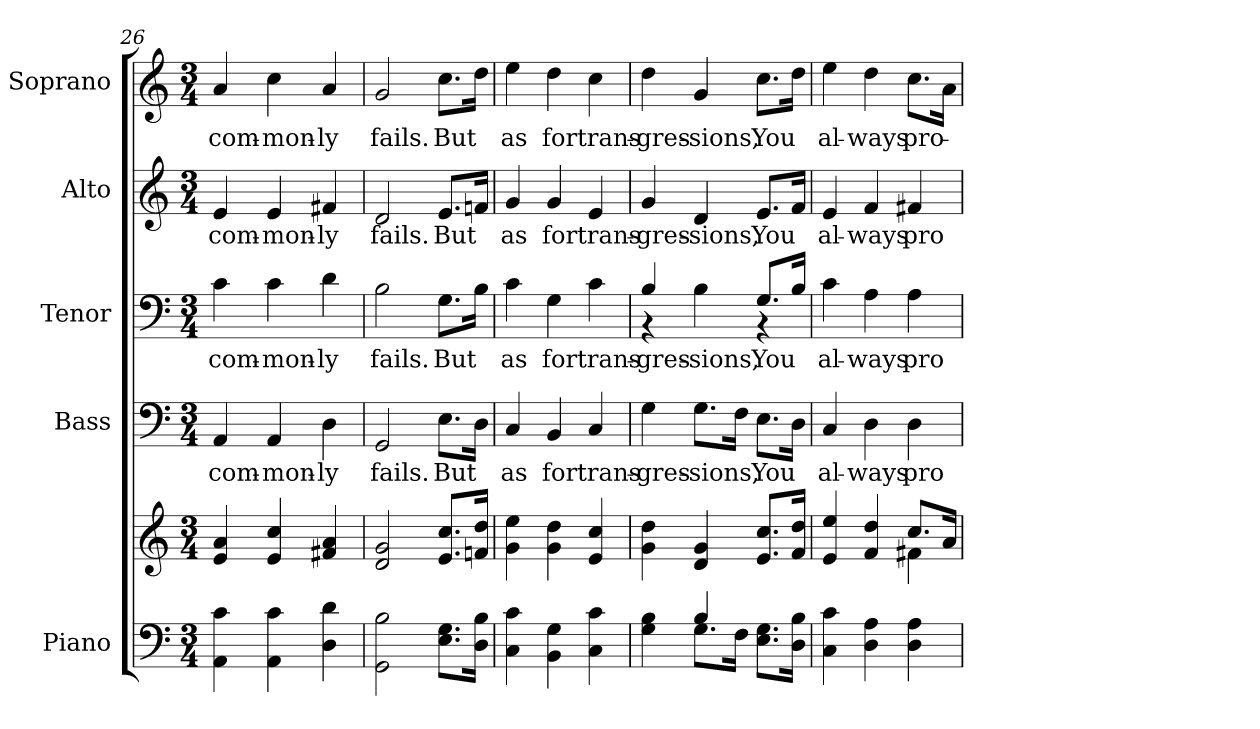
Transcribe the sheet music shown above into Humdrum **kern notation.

**kern	**kern	**kern	**text	**kern	**text	**kern	**text	**kern	**text
*part5	*part5	*part4	*part4	*part3	*part3	*part2	*part2	*part1	*part1
*staff6	*staff5	*staff4	*staff4	*staff3	*staff3	*staff2	*staff2	*staff1	*staff1
*I"Piano	*	*I"Bass	*	*I"Tenor	*	*I"Alto	*	*I"Soprano	*
*I'Pno.	*	*I'B.	*	*I'T.	*	*I'A.	*	*I'S.	*
*clefF4	*clefG2	*clefF4	*	*clefF4	*	*clefG2	*	*clefG2	*
*k[]	*k[]	*k[]	*	*k[]	*	*k[]	*	*k[]	*
*C:	*C:	*C:	*	*C:	*	*C:	*	*C:	*
*M3/4	*M3/4	*M3/4	*	*M3/4	*	*M3/4	*	*M3/4	*
=26	=26	=26	=26	=26	=26	=26	=26	=26	=26
!	!	!	!LO:LY:b:color=#000000	!	!	!	!	!	!
!	!	!	!	!	!LO:LY:b:color=#000000	!	!	!	!
!	!	!	!	!	!	!	!LO:LY:b:color=#000000	!	!
!	!	!	!	!	!	!	!	!	!LO:LY:b:color=#000000
4AAi\ 4ci	4ei/ 4ai	4AAi/	com-	4ci\	com-	4ei/	com-	4ai/	com-
!	!	!	!LO:LY:b:color=#000000	!	!	!	!	!	!
!	!	!	!	!	!LO:LY:b:color=#000000	!	!	!	!
!	!	!	!	!	!	!	!LO:LY:b:color=#000000	!	!
!	!	!	!	!	!	!	!	!	!LO:LY:b:color=#000000
4AAi\ 4ci	4ei/ 4cci	4AAi/	-mon-	4ci\	-mon-	4ei/	-mon-	4cci\	-mon-
!	!	!	!LO:LY:b:color=#000000	!	!	!	!	!	!
!	!	!	!	!	!LO:LY:b:color=#000000	!	!	!	!
!	!	!	!	!	!	!	!LO:LY:b:color=#000000	!	!
!	!	!	!	!	!	!	!	!	!LO:LY:b:color=#000000
4Di\ 4di	4f#Xi/ 4ai	4Di\	-ly	4di\	-ly	4f#Xi/	-ly	4ai/	-ly
=27	=27	=27	=27	=27	=27	=27	=27	=27	=27
!	!	!	!LO:LY:b:color=#000000	!	!	!	!	!	!
!	!	!	!	!	!LO:LY:b:color=#000000	!	!	!	!
!	!	!	!	!	!	!	!LO:LY:b:color=#000000	!	!
!	!	!	!	!	!	!	!	!	!LO:LY:b:color=#000000
2GGi\ 2Bi	2di/ 2gi	2GGi/	fails.	2Bi\	fails.	2di/	fails.	2gi/	fails.
!	!	!	!LO:LY:b:color=#000000	!	!	!	!	!	!
!	!	!	!	!	!LO:LY:b:color=#000000	!	!	!	!
!	!	!	!	!	!	!	!LO:LY:b:color=#000000	!	!
!	!	!	!	!	!	!	!	!	!LO:LY:b:color=#000000
8.Ei\ 8.GiL	8.ei/ 8.cciL	8.Ei\L	But	8.Gi\L	But	8.ei/L	But	8.cci\L	But
16Di\ 16BiJk	16fni/ 16ddiJk	16Di\Jk	.	16Bi\Jk	.	16fni/Jk	.	16ddi\Jk	.
!!LO:PB:g=z
=28	=28	=28	=28	=28	=28	=28	=28	=28	=28
!	!	!	!LO:LY:b:color=#000000	!	!	!	!	!	!
!	!	!	!	!	!LO:LY:b:color=#000000	!	!	!	!
!	!	!	!	!	!	!	!LO:LY:b:color=#000000	!	!
!	!	!	!	!	!	!	!	!	!LO:LY:b:color=#000000
4Ci\ 4ci	4gi\ 4eei	4Ci/	as	4ci\	as	4gi/	as	4eei\	as
!	!	!	!LO:LY:b:color=#000000	!	!	!	!	!	!
!	!	!	!	!	!LO:LY:b:color=#000000	!	!	!	!
!	!	!	!	!	!	!	!LO:LY:b:color=#000000	!	!
!	!	!	!	!	!	!	!	!	!LO:LY:b:color=#000000
4BBi\ 4Gi	4gi\ 4ddi	4BBi/	for	4Gi\	for	4gi/	for	4ddi\	for
!	!	!	!LO:LY:b:color=#000000	!	!	!	!	!	!
!	!	!	!	!	!LO:LY:b:color=#000000	!	!	!	!
!	!	!	!	!	!	!	!LO:LY:b:color=#000000	!	!
!	!	!	!	!	!	!	!	!	!LO:LY:b:color=#000000
4Ci\ 4ci	4ei/ 4cci	4Ci/	trans-	4ci\	trans-	4ei/	trans-	4cci\	trans-
=29	=29	=29	=29	=29	=29	=29	=29	=29	=29
*^	*	*	*	*	*	*	*	*	*
!	!	!	!	!LO:LY:b:color=#000000	!	!	!	!	!	!
!	!	!	!	!	!	!LO:LY:b:color=#000000	!	!	!	!
*	*	*	*	*	*^	*	*	*	*	*
!	!	!	!	!	!	!	!	!	!LO:LY:b:color=#000000	!	!
!	!	!	!	!	!	!	!	!	!	!	!LO:LY:b:color=#000000
4Gi\ 4Bi	4ryy	4gi\ 4ddi	4Gi\	-gres-	4Bi/	4r	-gres-	4gi/	-gres-	4ddi\	-gres-
!	!	!	!	!LO:LY:b:color=#000000	!	!	!	!	!	!	!
!	!	!	!	!	!	!	!LO:LY:b:color=#000000	!	!	!	!
!	!	!	!	!	!	!	!	!	!LO:LY:b:color=#000000	!	!
!	!	!	!	!	!	!	!	!	!	!	!LO:LY:b:color=#000000
4Bi/	8.Gi\L	4di/ 4gi	8.Gi\L	-sions,	4Bi\	8.ryy	-sions,	4di/	-sions,	4gi/	-sions,
.	16Fi\Jk	.	16Fi\Jk	.	.	16ryy	.	.	.	.	.
!	!	!	!	!LO:LY:b:color=#000000	!	!	!	!	!	!	!
!	!	!	!	!	!	!	!LO:LY:b:color=#000000	!	!	!	!
!	!	!	!	!	!	!	!	!	!LO:LY:b:color=#000000	!	!
!	!	!	!	!	!	!	!	!	!	!	!LO:LY:b:color=#000000
8.Ei\ 8.GiL	4ryy	8.ei/ 8.cciL	8.Ei\L	You	8.Gi/L	4r	You	8.ei/L	You	8.cci\L	You
16Di\ 16BiJk	.	16fi/ 16ddiJk	16Di\Jk	.	16Bi/Jk	.	.	16fi/Jk	.	16ddi\Jk	.
*v	*v	*	*	*	*v	*v	*	*	*	*	*
=30	=30	=30	=30	=30	=30	=30	=30	=30	=30
*	*^	*	*	*	*	*	*	*	*
!	!	!	!	!LO:LY:b:color=#000000	!	!	!	!	!	!
!	!	!	!	!	!	!LO:LY:b:color=#000000	!	!	!	!
!	!	!	!	!	!	!	!	!LO:LY:b:color=#000000	!	!
!	!	!	!	!	!	!	!	!	!	!LO:LY:b:color=#000000
4Ci\ 4ci	4ei/ 4eei	2ryy	4Ci/	al-	4ci\	al-	4ei/	al-	4eei\	al-
!	!	!	!	!LO:LY:b:color=#000000	!	!	!	!	!	!
!	!	!	!	!	!	!LO:LY:b:color=#000000	!	!	!	!
!	!	!	!	!	!	!	!	!LO:LY:b:color=#000000	!	!
!	!	!	!	!	!	!	!	!	!	!LO:LY:b:color=#000000
4Di\ 4Ai	4fi/ 4ddi	.	4Di\	-ways	4Ai\	-ways	4fi/	-ways	4ddi\	-ways
!	!	!	!	!LO:LY:b:color=#000000	!	!	!	!	!	!
!	!	!	!	!	!	!LO:LY:b:color=#000000	!	!	!	!
!	!	!	!	!	!	!	!	!LO:LY:b:color=#000000	!	!
!	!	!	!	!	!	!	!	!	!	!LO:LY:b:color=#000000
4Di\ 4Ai	8.cci/L	4f#Xi\	4Di\	pro-	4Ai\	pro-	4f#Xi/	pro-	8.cci\L	pro-
.	16ai/Jk	.	.	.	.	.	.	.	16ai\Jk	.
*	*v	*v	*	*	*	*	*	*	*	*
=	=	=	=	=	=	=	=	=	=
*-	*-	*-	*-	*-	*-	*-	*-	*-	*-
